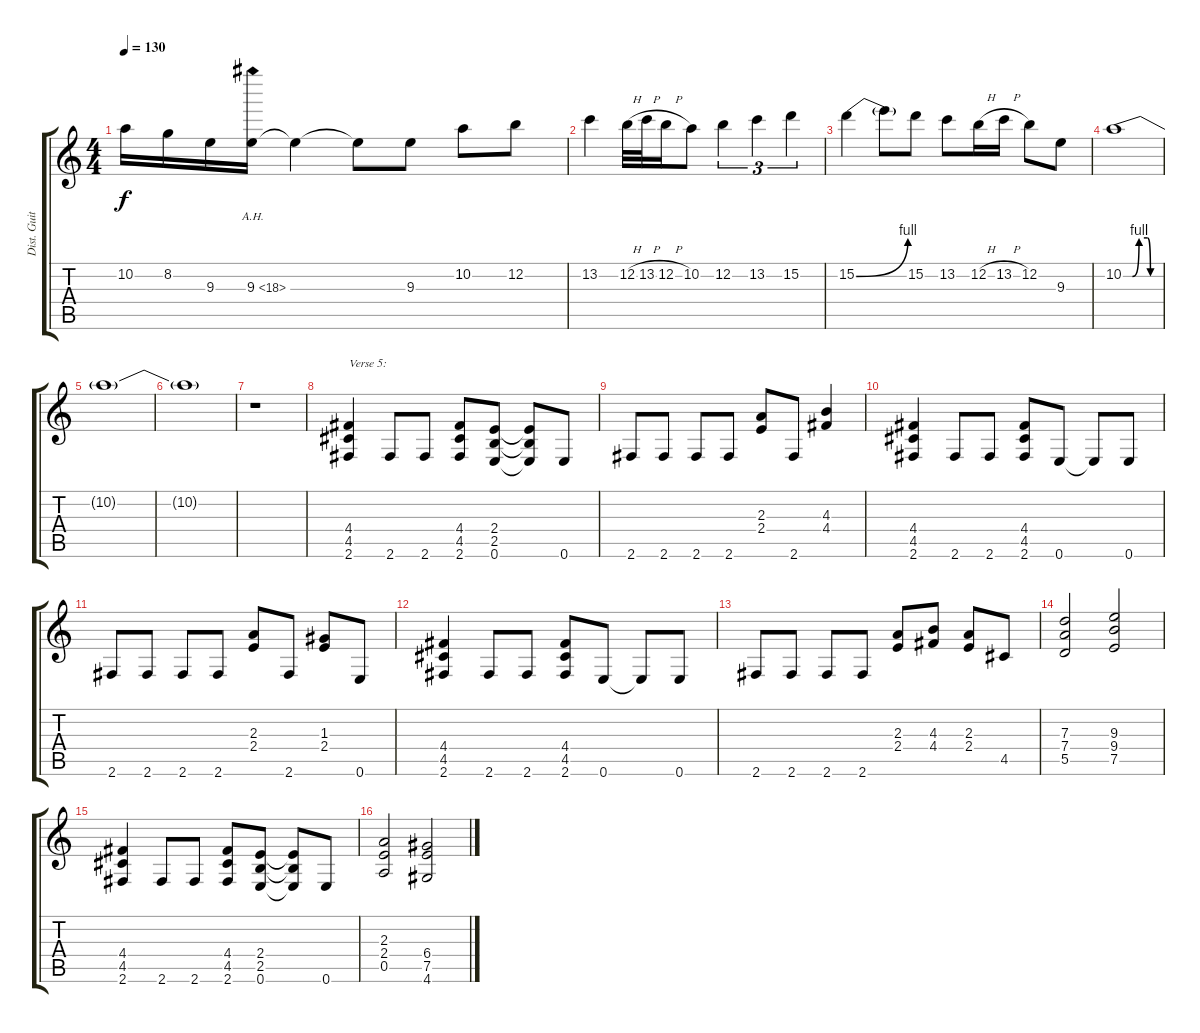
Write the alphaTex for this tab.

\track ("Dist. Guitar 1" "Dist. Guit") {instrument overdrivenguitar}
\staff {score tabs}
\tuning (E4 B3 G3 D3 A2 E2) {hide}
\ts (4 4)
\tempo 130
\clef g2
\ks c
10.2.16{dy f} 8.2.16 9.3.16 9.3{ah 9}.16 9.3{t}.4 9.3{t}.8 9.3.8 10.2.8 12.2.8 |
13.2.4 12.2{h}.32 13.2{h}.32 12.2{h}.16 10.2.8 12.2.4{tu (3 2)} 13.2.4{tu (3 2)} 15.2.4{tu (3 2)} |
15.2{be (bend 0 0 60 4)}.4 15.2{t}.8 15.2.8 13.2.8 12.2{h}.16 13.2{h}.16 12.2.8 9.3.8 |
10.2{be (custom 0 0 15 0 26 4 40 4 45 0 60 0)}.1 |
10.2{t}.1 |
10.2{t}.1 |
r.1 |
(4.4 4.5 2.6).4{txt "Verse 5:" volume 16 instrument overdrivenguitar} 2.6.8 2.6.8 (4.4 4.5 2.6).8 (2.4 2.5 0.6).8 (2.4{t} 2.5{t} 0.6{t}).8 0.6.8 |
2.6.8 2.6.8 2.6.8 2.6.8 (2.3 2.4).8 2.6.8 (4.3 4.4).4 |
(4.4 4.5 2.6).4 2.6.8 2.6.8 (4.4 4.5 2.6).8 0.6.8 0.6{t}.8 0.6.8 |
2.6.8 2.6.8 2.6.8 2.6.8 (2.3 2.4).8 2.6.8 (1.3 2.4).8 0.6.8 |
(4.4 4.5 2.6).4 2.6.8 2.6.8 (4.4 4.5 2.6).8 0.6.8 0.6{t}.8 0.6.8 |
2.6.8 2.6.8 2.6.8 2.6.8 (2.3 2.4).8 (4.3 4.4).8 (2.3 2.4).8 4.5.8 |
(7.3 7.4 5.5).2 (9.3 9.4 7.5).2 |
(4.4 4.5 2.6).4 2.6.8 2.6.8 (4.4 4.5 2.6).8 (2.4 2.5 0.6).8 (2.4{t} 2.5{t} 0.6{t}).8 0.6.8 |
(2.3 2.4 0.5).2 (6.4 7.5 4.6).2
